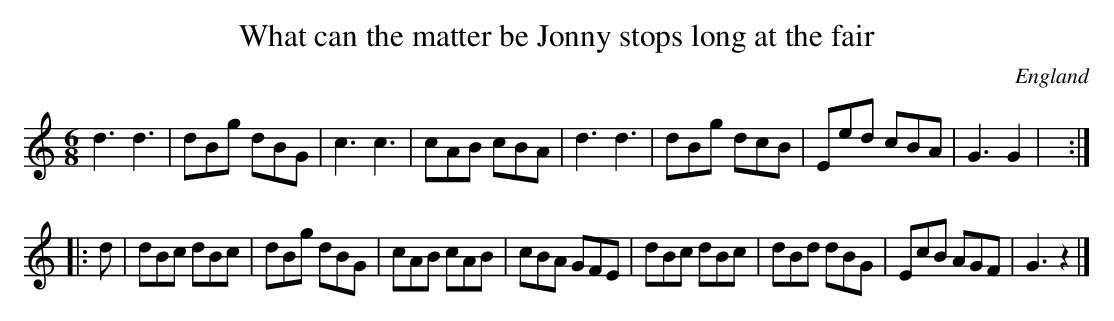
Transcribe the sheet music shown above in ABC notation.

X:1
T:What can the matter be Jonny stops long at the fair
L:1/8
M:6/8
O:England
K:C major
d3 d3 | dBg dBG | c3 c3 | cAB cBA | d3 d3 | dBg dcB | Eed cBA | G3 G2 | ::
d | \
dBc dBc | dBg dBG | cAB cAB | cBA GFE | dBc dBc | dBd dBG | EcB AGF | G3 z2 |]
